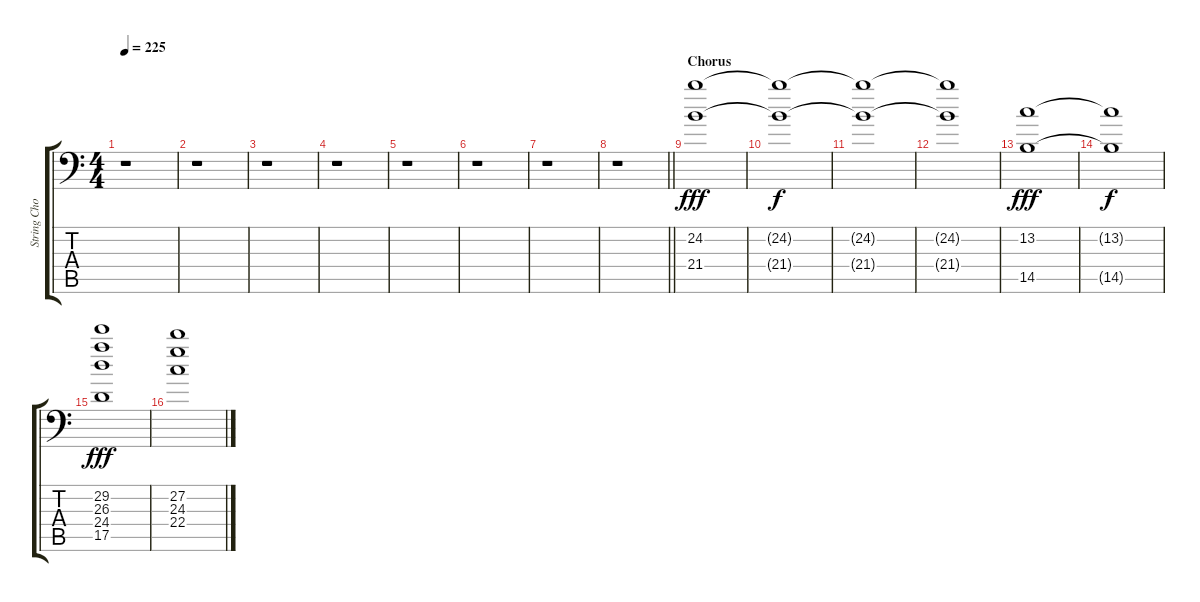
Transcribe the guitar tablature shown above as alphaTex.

\track ("String Choir" "String Cho") {instrument stringensemble2}
\staff {score tabs}
\tuning (B8 B3 G3 D3 A2 C0) {hide}
\ts (4 4)
\tempo 225
\clef f4
\ks c
r.1{dy fff} |
r.1 |
r.1 |
r.1 |
r.1 |
r.1 |
r.1 |
\barLineRight lightlight
r.1 |
\section ("" "Chorus")
(24.2 21.4).1 |
(24.2{t} 21.4{t}).1{dy f} |
(24.2{t} 21.4{t}).1 |
(24.2{t} 21.4{t}).1 |
(13.2 14.5).1{dy fff} |
(13.2{t} 14.5{t}).1{dy f} |
(29.2 26.3 24.4 17.5).1{dy fff} |
(27.2 24.3 22.4).1
